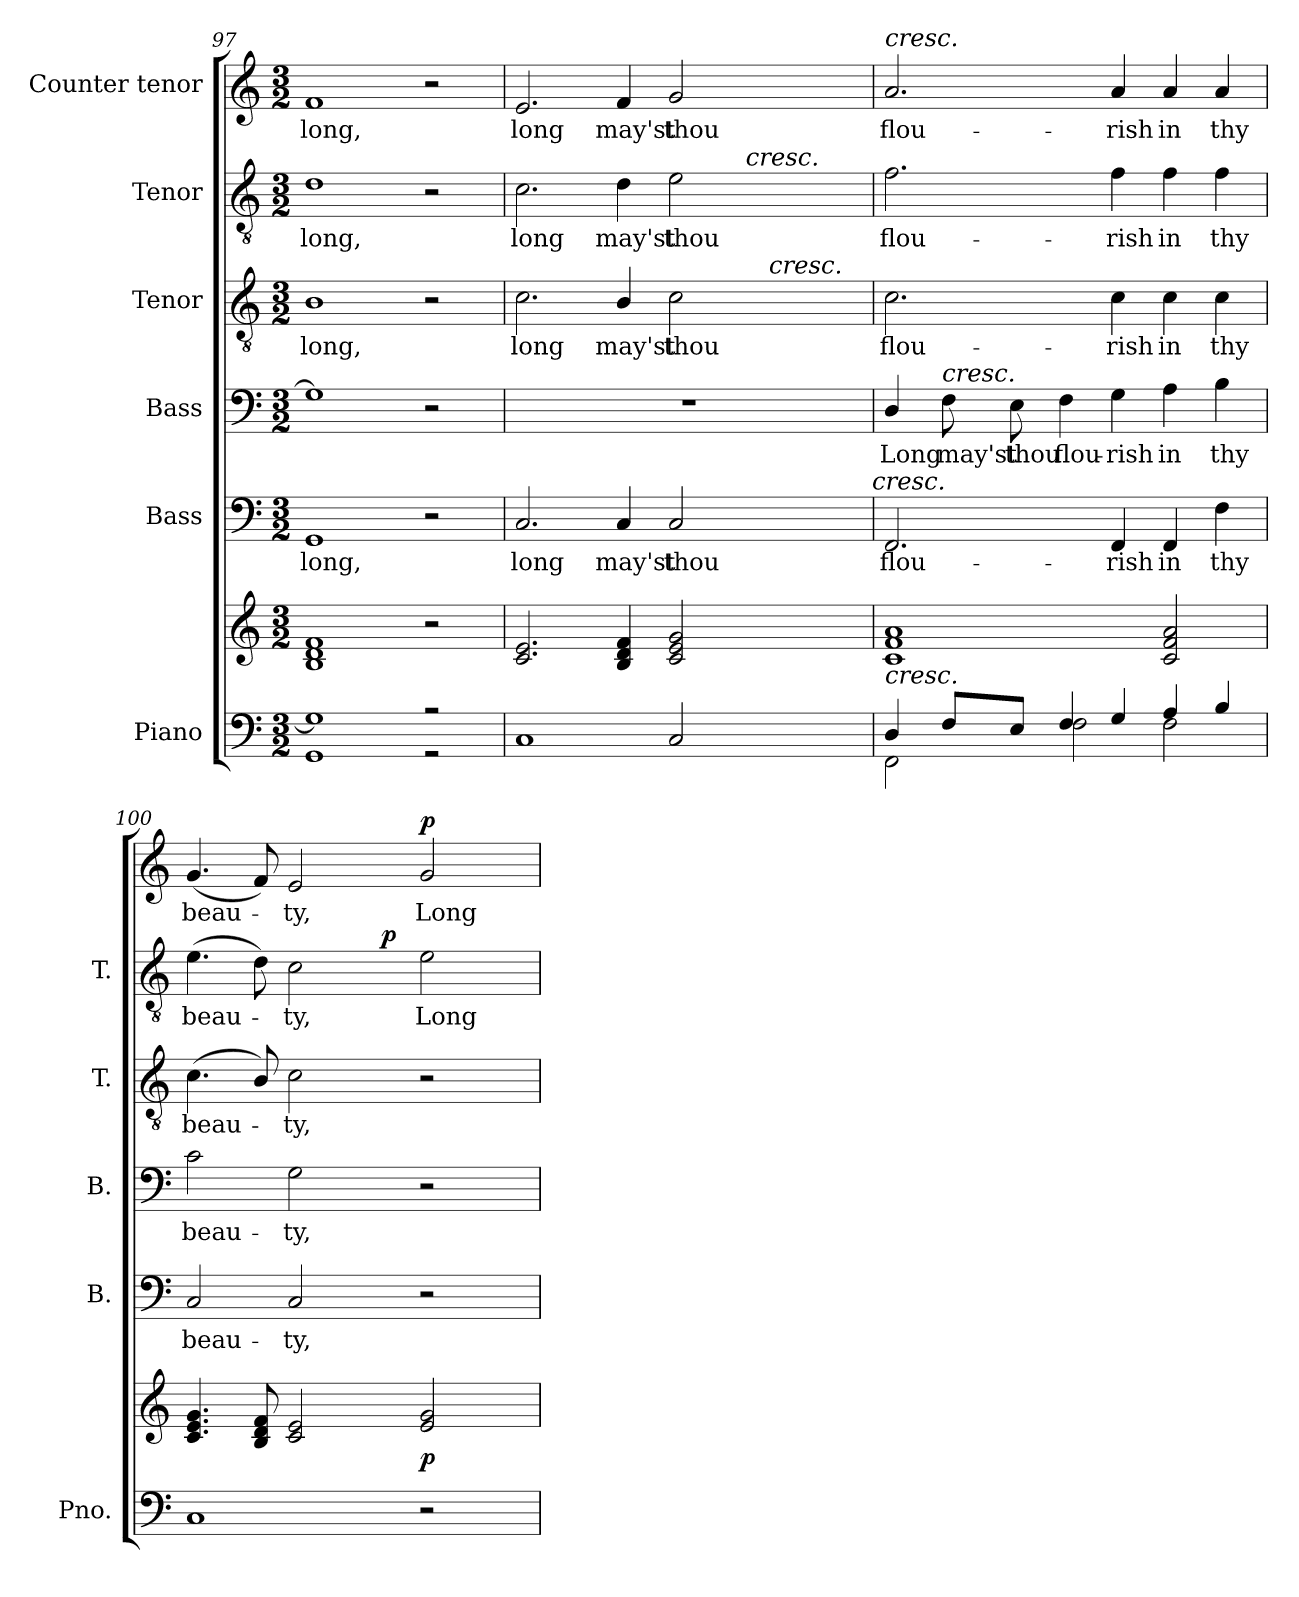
**kern	**kern	**dynam	**kern	**text	**kern	**text	**kern	**text	**kern	**text	**dynam	**kern	**text	**dynam
*part6	*part6	*part6	*part5	*part5	*part4	*part4	*part3	*part3	*part2	*part2	*part2	*part1	*part1	*part1
*staff7	*staff6	*staff6/7	*staff5	*staff5	*staff4	*staff4	*staff3	*staff3	*staff2	*staff2	*staff2	*staff1	*staff1	*staff1
*I"Piano	*	*	*I"Bass	*	*I"Bass	*	*I"Tenor	*	*I"Tenor	*	*	*I"Counter tenor	*	*
*I'Pno.	*	*	*I'B.	*	*I'B.	*	*I'T.	*	*I'T.	*	*	*	*	*
*clefF4	*clefG2	*	*clefF4	*	*clefF4	*	*clefGv2	*	*clefGv2	*	*	*clefG2	*	*
*	*	*	*	*	*	*	*ITrd7c12	*	*ITrd7c12	*	*	*	*	*
*k[]	*k[]	*	*k[]	*	*k[]	*	*k[]	*	*k[]	*	*	*k[]	*	*
*C:	*C:	*	*C:	*	*C:	*	*C:	*	*C:	*	*	*C:	*	*
*M3/2	*M3/2	*	*M3/2	*	*M3/2	*	*M3/2	*	*M3/2	*	*	*M3/2	*	*
=97	=97	=97	=97	=97	=97	=97	=97	=97	=97	=97	=97	=97	=97	=97
*^	*	*	*	*	*	*	*	*	*	*	*	*	*	*
!	!	!	!	!	!LO:LY:b:color=#000000	!	!	!	!	!	!	!	!	!	!
!	!	!	!	!	!	!	!	!	!LO:LY:b:color=#000000	!	!	!	!	!	!
!	!	!	!	!	!	!	!	!	!	!	!LO:LY:b:color=#000000	!	!	!	!
!	!	!	!	!	!	!	!	!	!	!	!	!	!	!LO:LY:b:color=#000000	!
1Gi]	1GGi	1Bi 1di 1fi	.	1GGi	long,	1Gi]	.	1BBi	long,	1Di	long,	.	1fi	long,	.
2r	2r	2r	.	2r	.	2r	.	2r	.	2r	.	.	2r	.	.
=98	=98	=98	=98	=98	=98	=98	=98	=98	=98	=98	=98	=98	=98	=98	=98
!LO:N:vis=1	!	!	!	!	!	!	!	!	!	!	!	!	!	!	!
!	!	!	!	!	!LO:LY:b:color=#000000	!LO:N:vis=1	!	!	!	!	!	!	!	!	!
!	!	!	!	!	!	!	!	!	!LO:LY:b:color=#000000	!	!	!	!	!	!
!	!	!	!	!	!	!	!	!	!	!	!LO:LY:b:color=#000000	!	!	!	!
!	!	!	!	!	!	!	!	!	!	!	!	!	!	!LO:LY:b:color=#000000	!
*	*	*	*	*^	*	*	*	*^	*	*^	*	*	*	*	*
1.ryy	1Ci	2.ci/ 2.ei	.	2.Ci/	1ryy	long	1.r	.	2.Ci\	1ryy	long	2.Ci\	1ryy	long	.	2.ei/	long	.
!	!	!	!	!	!	!LO:LY:b:color=#000000	!	!	!	!	!	!	!	!	!	!	!	!
!	!	!	!	!	!	!	!	!	!	!	!LO:LY:b:color=#000000	!	!	!	!	!	!	!
!	!	!	!	!	!	!	!	!	!	!	!	!	!	!LO:LY:b:color=#000000	!	!	!	!
!	!	!	!	!	!	!	!	!	!	!	!	!	!	!	!	!	!LO:LY:b:color=#000000	!
.	.	4Bi/ 4di 4fi	.	4Ci/	.	may'st	.	.	4BBi/	.	may'st	4Di\	.	may'st	.	4fi/	may'st	.
!	!	!	!	!	!	!LO:LY:b:color=#000000	!	!	!	!	!	!	!	!	!	!	!	!
!	!	!	!	!	!	!	!	!	!	!	!LO:LY:b:color=#000000	!	!	!	!	!	!	!
!	!	!	!	!	!	!	!	!	!	!	!	!	!	!LO:LY:b:color=#000000	!	!	!	!
!	!	!	!	!	!	!	!	!	!	!	!	!	!	!	!	!	!LO:LY:b:color=#000000	!
.	2Ci/	2ci/ 2ei 2gi	.	2Ci/	4ryy	thou	.	.	2Ci\	4ryy	thou	2Ei\	8ryy	thou	.	2gi/	thou	.
.	.	.	.	.	.	.	.	.	.	.	.	.	16ryy	.	.	.	.	.
.	.	.	.	.	.	.	.	.	.	.	.	.	32ryy	.	.	.	.	.
.	.	.	.	.	.	.	.	.	.	.	.	.	128ryy	.	.	.	.	.
!	!	!	!	!	!	!	!	!	!	!	!	!	!LO:TX:a:i:t=cresc.	!	!	!	!	!
.	.	.	.	.	.	.	.	.	.	.	.	.	4ryy	.	.	.	.	.
.	.	.	.	.	8ryy	.	.	.	.	128ryy	.	.	.	.	.	.	.	.
.	.	.	.	.	.	.	.	.	.	256ryy	.	.	.	.	.	.	.	.
.	.	.	.	.	.	.	.	.	.	1024ryy	.	.	.	.	.	.	.	.
!	!	!	!	!	!	!	!	!	!	!LO:TX:a:i:t=cresc.	!	!	!	!	!	!	!	!
.	.	.	.	.	.	.	.	.	.	8ryy	.	.	.	.	.	.	.	.
.	.	.	.	.	16ryy	.	.	.	.	.	.	.	.	.	.	.	.	.
.	.	.	.	.	.	.	.	.	.	16ryy	.	.	.	.	.	.	.	.
.	.	.	.	.	32ryy	.	.	.	.	.	.	.	.	.	.	.	.	.
.	.	.	.	.	.	.	.	.	.	32ryy	.	.	.	.	.	.	.	.
.	.	.	.	.	64ryy	.	.	.	.	.	.	.	.	.	.	.	.	.
.	.	.	.	.	.	.	.	.	.	.	.	.	64.ryy	.	.	.	.	.
.	.	.	.	.	.	.	.	.	.	64ryy	.	.	.	.	.	.	.	.
.	.	.	.	.	128...ryy	.	.	.	.	.	.	.	.	.	.	.	.	.
.	.	.	.	.	.	.	.	.	.	512.ryy	.	.	.	.	.	.	.	.
!	!	!	!	!	!LO:TX:a:i:t=cresc.	!	!	!	!	!	!	!	!	!	!	!	!	!
.	.	.	.	.	1024ryy	.	.	.	.	.	.	.	.	.	.	.	.	.
*	*	*	*	*	*	*	*	*	*v	*v	*	*	*	*	*	*	*	*
*	*	*	*	*v	*v	*	*	*	*	*	*v	*v	*	*	*	*	*
=99	=99	=99	=99	=99	=99	=99	=99	=99	=99	=99	=99	=99	=99	=99	=99
*	*	*	*	*^	*	*	*	*^	*	*^	*	*	*	*	*
!	!	!	!	!	!	!LO:LY:b:color=#000000	!	!	!	!	!	!	!	!	!	!	!	!
*	*	*	*	*	*	*	*	*	*v	*v	*	*	*	*	*	*	*	*
*	*	*	*	*v	*v	*	*	*	*	*	*v	*v	*	*	*	*	*
*	*	*	*	*^	*	*	*	*^	*	*^	*	*	*	*	*
!	!	!	!	!	!	!	!	!LO:LY:b:color=#000000	!	!	!	!	!	!	!	!	!	!
*	*	*	*	*	*	*	*	*	*v	*v	*	*	*	*	*	*	*	*
*	*	*	*	*v	*v	*	*	*	*	*	*v	*v	*	*	*	*	*
*	*	*	*	*^	*	*	*	*^	*	*^	*	*	*	*	*
!	!	!	!	!	!	!	!	!	!	!	!LO:LY:b:color=#000000	!	!	!	!	!	!	!
*	*	*	*	*	*	*	*	*	*v	*v	*	*	*	*	*	*	*	*
*	*	*	*	*v	*v	*	*	*	*	*	*v	*v	*	*	*	*	*
*	*	*	*	*^	*	*	*	*^	*	*^	*	*	*	*	*
!	!	!	!	!	!	!	!	!	!	!	!	!	!	!LO:LY:b:color=#000000	!	!	!	!
*	*	*	*	*	*	*	*	*	*v	*v	*	*	*	*	*	*	*	*
*	*	*	*	*v	*v	*	*	*	*	*	*v	*v	*	*	*	*	*
*	*	*	*	*^	*	*	*	*^	*	*^	*	*	*	*	*
!	!	!	!	!	!	!	!	!	!	!	!	!	!	!	!	!LO:TX:a:i:t=cresc.	!	!
!	!	!LO:TX:b:i:t=cresc.	!	!	!	!	!	!	!	!	!	!	!	!	!	!	!	!
!	!	!	!	!	!	!	!	!	!	!	!	!	!	!	!	!	!LO:LY:b:color=#000000	!
*	*	*	*	*	*	*	*	*	*v	*v	*	*	*	*	*	*	*	*
*	*	*	*	*v	*v	*	*	*	*	*	*v	*v	*	*	*	*	*
4Di/	2FFi\	1ci 1fi 1ai	.	2.FFi/	flou-	4Di/	Long	2.Ci\	flou-	2.Fi\	flou-	.	2.ai/	flou-	.
!	!	!	!	!	!	!LO:TX:a:i:t=cresc.	!	!	!	!	!	!	!	!	!
!	!	!	!	!	!	!	!LO:LY:b:color=#000000	!	!	!	!	!	!	!	!
8Fi/L	.	.	.	.	.	8Fi\	may'st	.	.	.	.	.	.	.	.
!	!	!	!	!	!	!	!LO:LY:b:color=#000000	!	!	!	!	!	!	!	!
8Ei/J	.	.	.	.	.	8Ei\	thou	.	.	.	.	.	.	.	.
!	!	!	!	!	!	!	!LO:LY:b:color=#000000	!	!	!	!	!	!	!	!
4Fi/	2Fi\	.	.	.	.	4Fi\	flou-	.	.	.	.	.	.	.	.
!	!	!	!	!	!LO:LY:b:color=#000000	!	!	!	!	!	!	!	!	!	!
!	!	!	!	!	!	!	!LO:LY:b:color=#000000	!	!	!	!	!	!	!	!
!	!	!	!	!	!	!	!	!	!LO:LY:b:color=#000000	!	!	!	!	!	!
!	!	!	!	!	!	!	!	!	!	!	!LO:LY:b:color=#000000	!	!	!	!
!	!	!	!	!	!	!	!	!	!	!	!	!	!	!LO:LY:b:color=#000000	!
4Gi/	.	.	.	4FFi/	-rish	4Gi\	-rish	4Ci\	-rish	4Fi\	-rish	.	4ai/	-rish	.
!	!	!	!	!	!LO:LY:b:color=#000000	!	!	!	!	!	!	!	!	!	!
!	!	!	!	!	!	!	!LO:LY:b:color=#000000	!	!	!	!	!	!	!	!
!	!	!	!	!	!	!	!	!	!LO:LY:b:color=#000000	!	!	!	!	!	!
!	!	!	!	!	!	!	!	!	!	!	!LO:LY:b:color=#000000	!	!	!	!
!	!	!	!	!	!	!	!	!	!	!	!	!	!	!LO:LY:b:color=#000000	!
4Ai/	2Fi\	2ci/ 2fi 2ai	.	4FFi/	in	4Ai\	in	4Ci\	in	4Fi\	in	.	4ai/	in	.
!	!	!	!	!	!LO:LY:b:color=#000000	!	!	!	!	!	!	!	!	!	!
!	!	!	!	!	!	!	!LO:LY:b:color=#000000	!	!	!	!	!	!	!	!
!	!	!	!	!	!	!	!	!	!LO:LY:b:color=#000000	!	!	!	!	!	!
!	!	!	!	!	!	!	!	!	!	!	!LO:LY:b:color=#000000	!	!	!	!
!	!	!	!	!	!	!	!	!	!	!	!	!	!	!LO:LY:b:color=#000000	!
4Bi/	.	.	.	4Fi\	thy	4Bi\	thy	4Ci\	thy	4Fi\	thy	.	4ai/	thy	.
*v	*v	*	*	*	*	*	*	*	*	*	*	*	*	*	*
=100	=100	=100	=100	=100	=100	=100	=100	=100	=100	=100	=100	=100	=100	=100
!	!	!	!	!LO:LY:b:color=#000000	!	!	!	!	!	!	!	!	!	!
!	!	!	!	!	!	!LO:LY:b:color=#000000	!	!	!	!	!	!	!	!
!	!	!	!	!	!	!	!	!LO:LY:b:color=#000000	!	!	!	!	!	!
!	!	!	!	!	!	!	!	!	!	!LO:LY:b:color=#000000	!	!	!	!
!	!	!	!	!	!	!	!	!	!	!	!	!	!LO:LY:b:color=#000000	!
*	*	*	*	*	*	*	*	*	*^	*	*	*	*	*
1Ci	4.ci/ 4.ei 4.gi	.	2Ci/	beau-	2ci\	beau-	(4.Ci\	beau-	(4.Ei\	2ryy	beau-	.	(4.gi/	beau-	.
.	8Bi/ 8di 8fi	.	.	.	.	.	8BBi/)	.	8Di\)	.	.	.	8fi/)	.	.
!	!	!	!	!LO:LY:b:color=#000000	!	!	!	!	!	!	!	!	!	!	!
!	!	!	!	!	!	!LO:LY:b:color=#000000	!	!	!	!	!	!	!	!	!
!	!	!	!	!	!	!	!	!LO:LY:b:color=#000000	!	!	!	!	!	!	!
!	!	!	!	!	!	!	!	!	!	!	!LO:LY:b:color=#000000	!	!	!	!
!	!	!	!	!	!	!	!	!	!	!	!	!	!	!LO:LY:b:color=#000000	!
.	2ci/ 2ei	.	2Ci/	-ty,	2Gi\	-ty,	2Ci\	-ty,	2Ci\	4ryy	-ty,	.	2ei/	-ty,	.
.	.	.	.	.	.	.	.	.	.	16ryy	.	.	.	.	.
.	.	.	.	.	.	.	.	.	.	32ryy	.	.	.	.	.
.	.	.	.	.	.	.	.	.	.	512.ryy	.	.	.	.	.
.	.	.	.	.	.	.	.	.	.	2ryy	.	p	.	.	.
!	!	!	!	!	!	!	!	!	!	!	!LO:LY:b:color=#000000	!	!	!	!
!	!	!	!	!	!	!	!	!	!	!	!	!	!	!LO:LY:b:color=#000000	!
2r	2ei/ 2gi	p	2r	.	2r	.	2r	.	2Ei\	.	Long	.	2gi/	Long	p
.	.	.	.	.	.	.	.	.	.	8ryy	.	.	.	.	.
.	.	.	.	.	.	.	.	.	.	64ryy	.	.	.	.	.
.	.	.	.	.	.	.	.	.	.	128ryy	.	.	.	.	.
.	.	.	.	.	.	.	.	.	.	256ryy	.	.	.	.	.
.	.	.	.	.	.	.	.	.	.	1024ryy	.	.	.	.	.
*	*	*	*	*	*	*	*	*	*v	*v	*	*	*	*	*
=	=	=	=	=	=	=	=	=	=	=	=	=	=	=
*-	*-	*-	*-	*-	*-	*-	*-	*-	*-	*-	*-	*-	*-	*-
